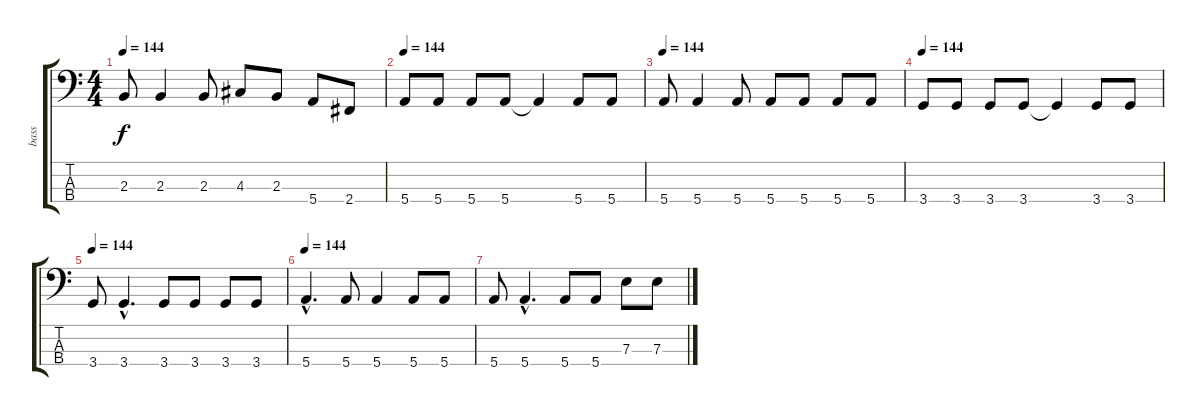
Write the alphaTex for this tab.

\track ("bass" "bass") {instrument electricbassfinger}
\staff {score tabs}
\tuning (G2 D2 A1 E1) {hide}
\ts (4 4)
\tempo 144
\clef f4
\ks c
2.3.8{dy f volume 12} 2.3.4 2.3.8 4.3.8 2.3.8 5.4.8 2.4.8 |
\tempo 144
5.4.8{volume 11} 5.4.8 5.4.8 5.4.8 5.4{t}.4 5.4.8 5.4.8 |
\tempo 144
5.4.8{volume 10} 5.4.4 5.4.8 5.4.8 5.4.8 5.4.8 5.4.8 |
\tempo 144
3.4.8{volume 9} 3.4.8 3.4.8 3.4.8 3.4{t}.4 3.4.8 3.4.8 |
\tempo 144
3.4.8{volume 8} 3.4{hac}.4{d} 3.4.8 3.4.8 3.4.8 3.4.8 |
\tempo 144
5.4{hac}.4{d volume 5} 5.4.8 5.4.4 5.4.8 5.4.8 |
5.4.8{volume 2} 5.4{hac}.4{d} 5.4.8 5.4.8 7.3.8 7.3.8
